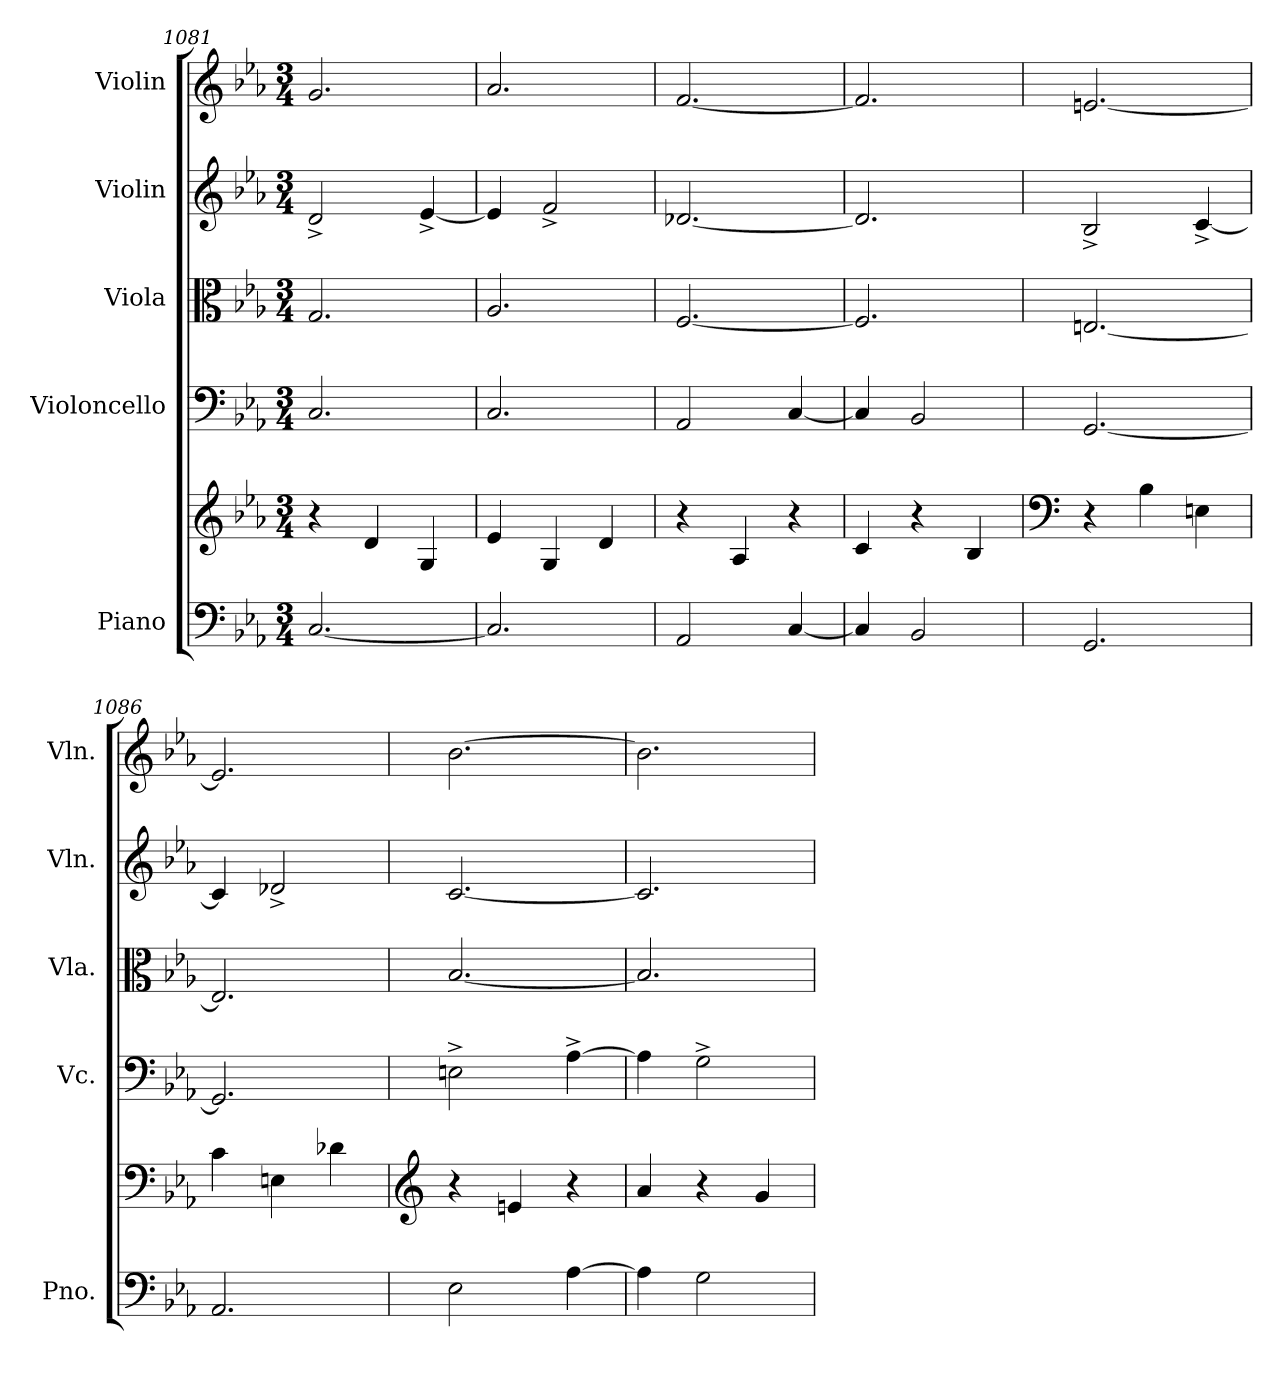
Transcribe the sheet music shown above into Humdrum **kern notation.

**kern	**kern	**kern	**kern	**kern	**kern
*part5	*part5	*part4	*part3	*part2	*part1
*staff6	*staff5	*staff4	*staff3	*staff2	*staff1
*I"Piano	*	*I"Violoncello	*I"Viola	*I"Violin	*I"Violin
*I'Pno.	*	*I'Vc.	*I'Vla.	*I'Vln.	*I'Vln.
*clefF4	*clefG2	*clefF4	*clefC3	*clefG2	*clefG2
*k[b-e-a-]	*k[b-e-a-]	*k[b-e-a-]	*k[b-e-a-]	*k[b-e-a-]	*k[b-e-a-]
*M3/4	*M3/4	*M3/4	*M3/4	*M3/4	*M3/4
=1081	=1081	=1081	=1081	=1081	=1081
[2.C/	4r	2.C/	2.G/	2d^/	2.g/
.	4d/	.	.	.	.
.	4G/	.	.	[4e-^/	.
=1082	=1082	=1082	=1082	=1082	=1082
2.C/]	4e-/	2.C/	2.A-/	4e-/]	2.a-/
.	4G/	.	.	2f^/	.
.	4d/	.	.	.	.
=1083	=1083	=1083	=1083	=1083	=1083
2AA-/	4r	2AA-/	[2.F/	[2.d-X/	[2.f/
.	4A-/	.	.	.	.
[4C/	4r	[4C/	.	.	.
=1084	=1084	=1084	=1084	=1084	=1084
4C/]	4c/	4C/]	2.F/]	2.d-/]	2.f/]
2BB-/	4r	2BB-/	.	.	.
.	4B-/	.	.	.	.
=1085	=1085	=1085	=1085	=1085	=1085
*	*clefF4	*	*	*	*
2.GG/	4r	[2.GG/	[2.En/	2B-^/	[2.en/
.	4B-\	.	.	.	.
.	4En\	.	.	[4c^/	.
=1086	=1086	=1086	=1086	=1086	=1086
2.AA-/	4c\	2.GG/]	2.E/]	4c/]	2.e/]
.	4En\	.	.	2d-X^/	.
.	4d-X\	.	.	.	.
=1087	=1087	=1087	=1087	=1087	=1087
*	*clefG2	*	*	*	*
2E-\	4r	2En^\	[2.B-/	[2.c/	[2.b-\
.	4en/	.	.	.	.
[4A-\	4r	[4A-^\	.	.	.
!!LO:PB:g=z
=1088	=1088	=1088	=1088	=1088	=1088
4A-\]	4a-/	4A-\]	2.B-/]	2.c/]	2.b-\]
2G\	4r	2G^\	.	.	.
.	4g/	.	.	.	.
=	=	=	=	=	=
*-	*-	*-	*-	*-	*-
